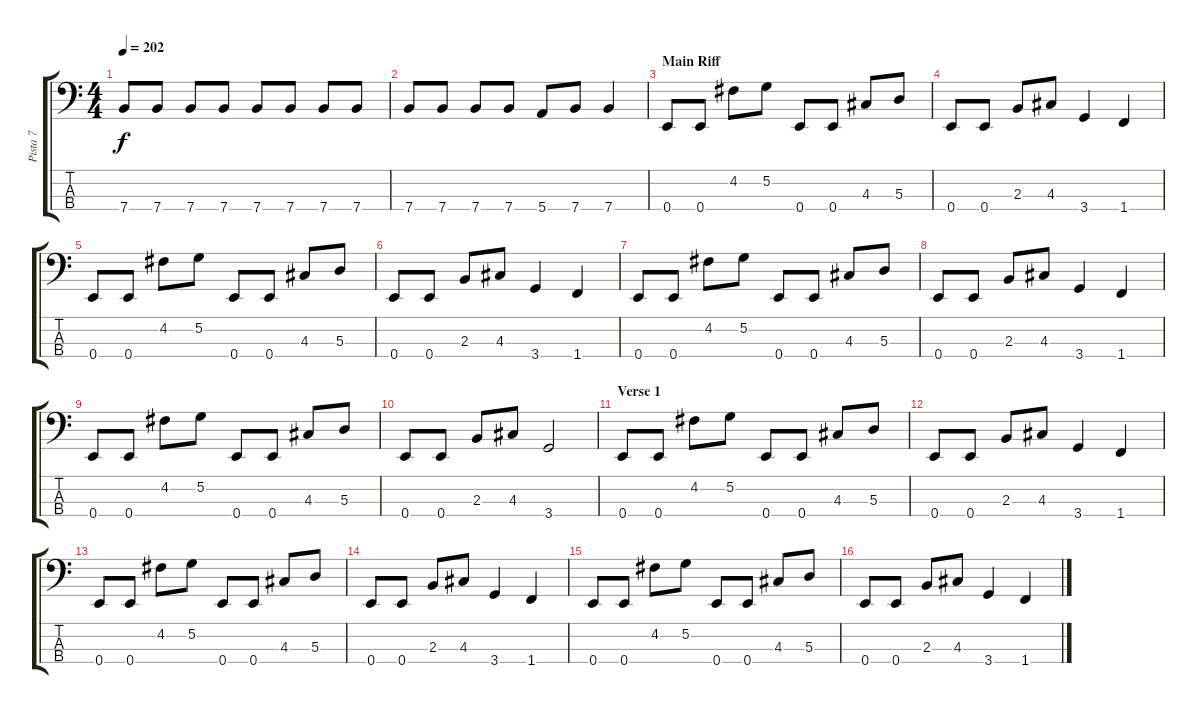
\track ("Pista 7" "Pista 7") {instrument electricbassfinger}
\staff {score tabs}
\tuning (G2 D2 A1 E1) {hide}
\ts (4 4)
\tempo 202
\clef f4
\ks c
7.4.8{dy f} 7.4.8 7.4.8 7.4.8 7.4.8 7.4.8 7.4.8 7.4.8 |
7.4.8 7.4.8 7.4.8 7.4.8 5.4.8 7.4.8 7.4.4 |
\section ("" "Main Riff")
0.4.8 0.4.8 4.2.8 5.2.8 0.4.8 0.4.8 4.3.8 5.3.8 |
0.4.8 0.4.8 2.3.8 4.3.8 3.4.4 1.4.4 |
0.4.8 0.4.8 4.2.8 5.2.8 0.4.8 0.4.8 4.3.8 5.3.8 |
0.4.8 0.4.8 2.3.8 4.3.8 3.4.4 1.4.4 |
0.4.8 0.4.8 4.2.8 5.2.8 0.4.8 0.4.8 4.3.8 5.3.8 |
0.4.8 0.4.8 2.3.8 4.3.8 3.4.4 1.4.4 |
0.4.8 0.4.8 4.2.8 5.2.8 0.4.8 0.4.8 4.3.8 5.3.8 |
0.4.8 0.4.8 2.3.8 4.3.8 3.4.2 |
\section ("" "Verse 1")
0.4.8 0.4.8 4.2.8 5.2.8 0.4.8 0.4.8 4.3.8 5.3.8 |
0.4.8 0.4.8 2.3.8 4.3.8 3.4.4 1.4.4 |
0.4.8 0.4.8 4.2.8 5.2.8 0.4.8 0.4.8 4.3.8 5.3.8 |
0.4.8 0.4.8 2.3.8 4.3.8 3.4.4 1.4.4 |
0.4.8 0.4.8 4.2.8 5.2.8 0.4.8 0.4.8 4.3.8 5.3.8 |
0.4.8 0.4.8 2.3.8 4.3.8 3.4.4 1.4.4
